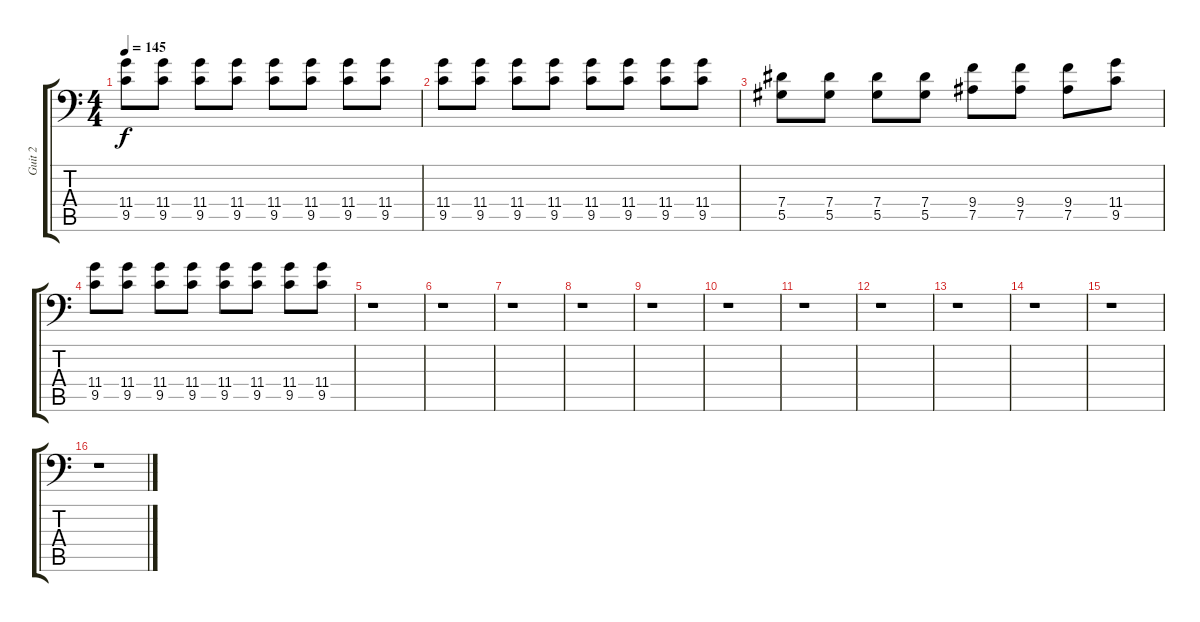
\track ("Guit 2" "Guit 2") {instrument distortionguitar}
\staff {score tabs}
\tuning (Bb3 F3 Db3 Ab2 Eb2 Bb1) {hide}
\ts (4 4)
\tempo 145
\clef f4
\ks c
(11.4 9.5).8{dy f} (11.4 9.5).8 (11.4 9.5).8 (11.4 9.5).8 (11.4 9.5).8 (11.4 9.5).8 (11.4 9.5).8 (11.4 9.5).8 |
(11.4 9.5).8 (11.4 9.5).8 (11.4 9.5).8 (11.4 9.5).8 (11.4 9.5).8 (11.4 9.5).8 (11.4 9.5).8 (11.4 9.5).8 |
(7.4 5.5).8 (7.4 5.5).8 (7.4 5.5).8 (7.4 5.5).8 (9.4 7.5).8 (9.4 7.5).8 (9.4 7.5).8 (11.4 9.5).8 |
(11.4 9.5).8 (11.4 9.5).8 (11.4 9.5).8 (11.4 9.5).8 (11.4 9.5).8 (11.4 9.5).8 (11.4 9.5).8 (11.4 9.5).8 |
r.1 |
r.1 |
r.1 |
r.1 |
r.1 |
r.1 |
r.1 |
r.1 |
r.1 |
r.1 |
r.1 |
r.1
